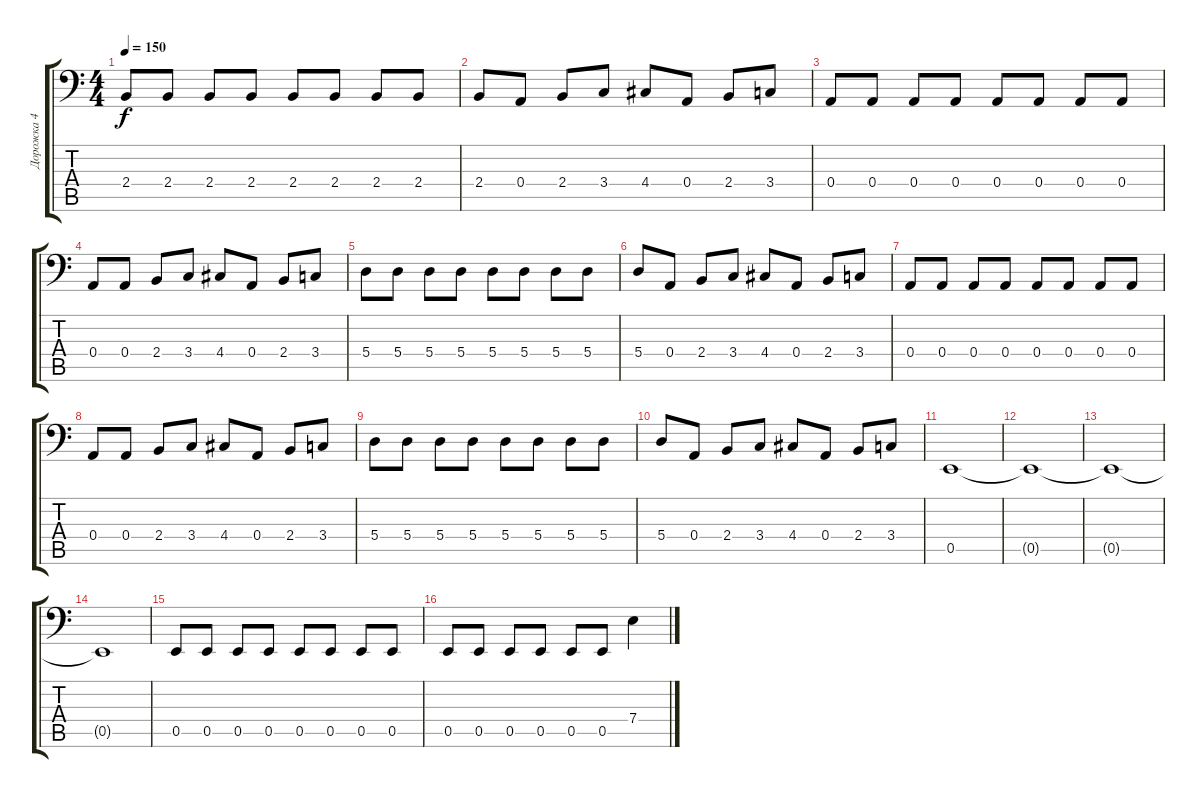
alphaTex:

\track ("Дорожка 4" "Дорожка 4") {instrument electricbassfinger}
\staff {score tabs}
\tuning (C3 G2 D2 A1 E1 A0) {hide}
\ts (4 4)
\tempo 150
\clef f4
\ks c
2.4.8{dy f} 2.4.8 2.4.8 2.4.8 2.4.8 2.4.8 2.4.8 2.4.8 |
2.4.8 0.4.8 2.4.8 3.4.8 4.4.8 0.4.8 2.4.8 3.4.8 |
0.4.8 0.4.8 0.4.8 0.4.8 0.4.8 0.4.8 0.4.8 0.4.8 |
0.4.8 0.4.8 2.4.8 3.4.8 4.4.8 0.4.8 2.4.8 3.4.8 |
5.4.8 5.4.8 5.4.8 5.4.8 5.4.8 5.4.8 5.4.8 5.4.8 |
5.4.8 0.4.8 2.4.8 3.4.8 4.4.8 0.4.8 2.4.8 3.4.8 |
0.4.8 0.4.8 0.4.8 0.4.8 0.4.8 0.4.8 0.4.8 0.4.8 |
0.4.8 0.4.8 2.4.8 3.4.8 4.4.8 0.4.8 2.4.8 3.4.8 |
5.4.8 5.4.8 5.4.8 5.4.8 5.4.8 5.4.8 5.4.8 5.4.8 |
5.4.8 0.4.8 2.4.8 3.4.8 4.4.8 0.4.8 2.4.8 3.4.8 |
0.5.1 |
0.5{t}.1 |
0.5{t}.1 |
0.5{t}.1 |
0.5.8 0.5.8 0.5.8 0.5.8 0.5.8 0.5.8 0.5.8 0.5.8 |
0.5.8 0.5.8 0.5.8 0.5.8 0.5.8 0.5.8 7.4{ss}.4
